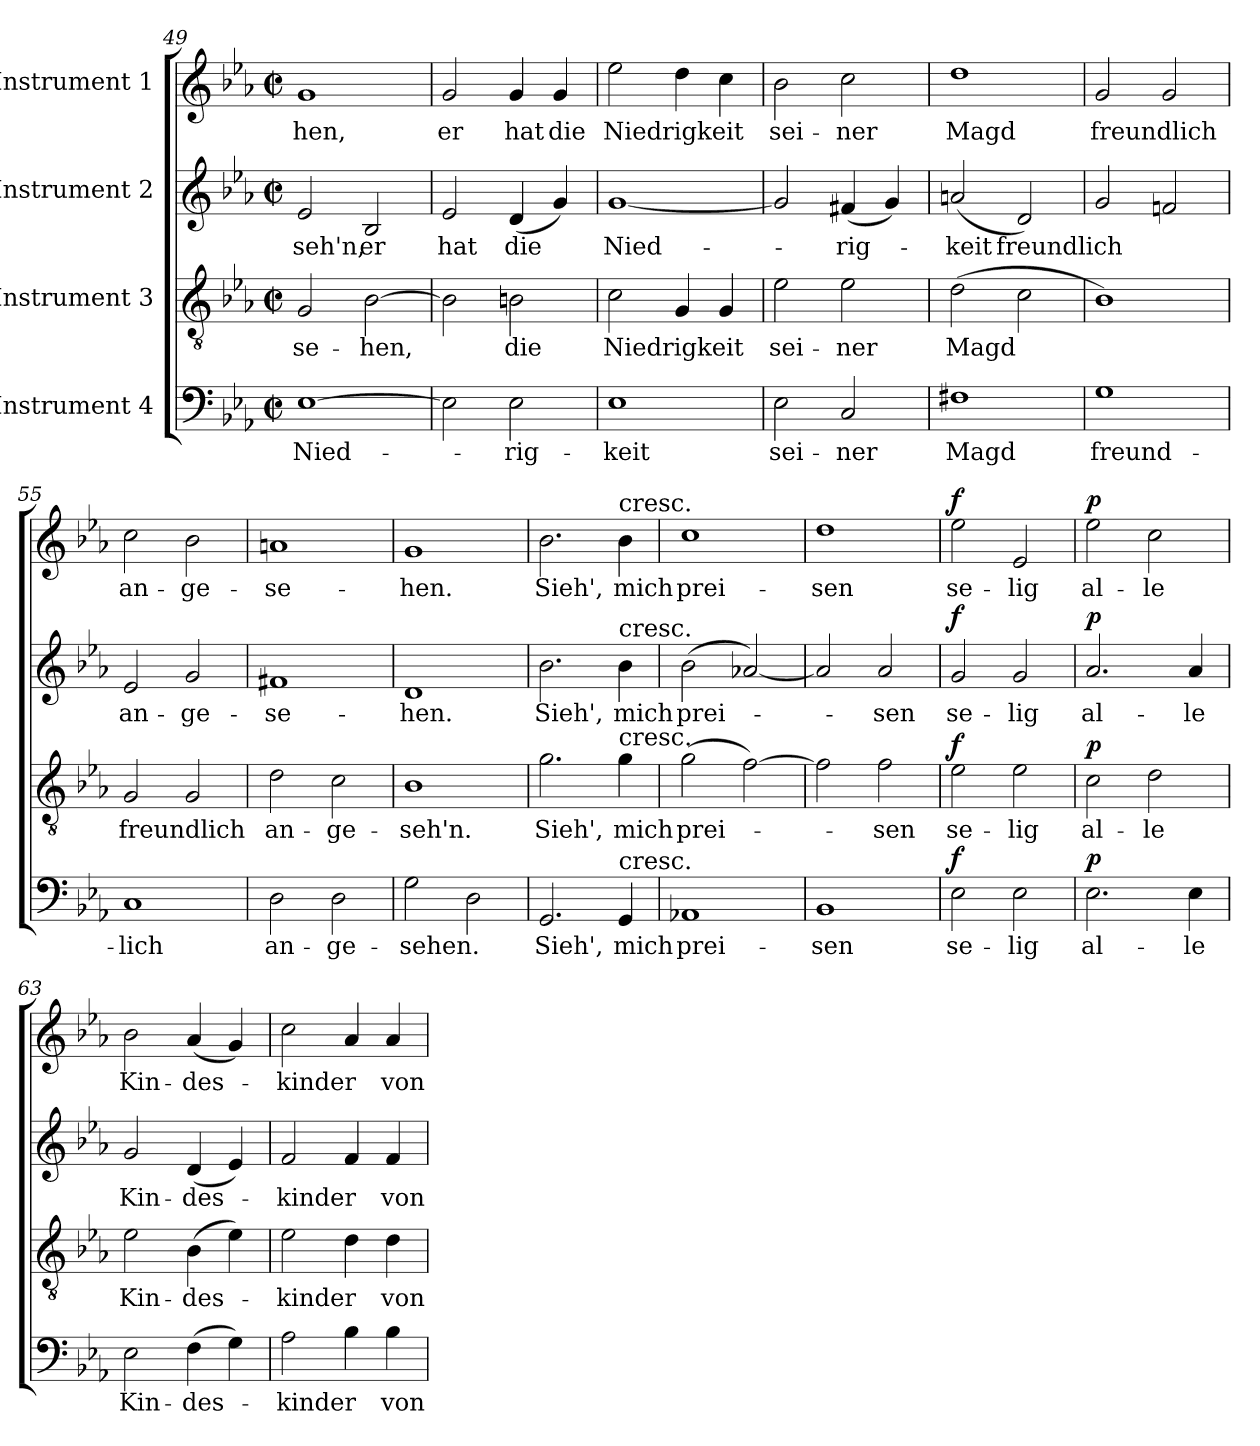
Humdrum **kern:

**kern	**text	**dynam	**kern	**text	**dynam	**kern	**text	**dynam	**kern	**text	**dynam
*part4	*part4	*part4	*part3	*part3	*part3	*part2	*part2	*part2	*part1	*part1	*part1
*staff4	*staff4	*staff4	*staff3	*staff3	*staff3	*staff2	*staff2	*staff2	*staff1	*staff1	*staff1
*I"Instrument 4	*	*	*I"Instrument 3	*	*	*I"Instrument 2	*	*	*I"Instrument 1	*	*
*clefF4	*	*	*clefGv2	*	*	*clefG2	*	*	*clefG2	*	*
*k[b-e-a-]	*	*	*k[b-e-a-]	*	*	*k[b-e-a-]	*	*	*k[b-e-a-]	*	*
*E-:	*	*	*E-:	*	*	*E-:	*	*	*E-:	*	*
*M2/2	*	*	*M2/2	*	*	*M2/2	*	*	*M2/2	*	*
*met(c|)	*	*	*met(c|)	*	*	*met(c|)	*	*	*met(c|)	*	*
=49	=49	=49	=49	=49	=49	=49	=49	=49	=49	=49	=49
!	!LO:LY:b	!	!	!LO:LY:b:cj	!	!	!LO:LY:b:cj	!	!	!LO:LY:b:cj	!
[>1E-	Nied-	.	2G/	-se-	.	2e-/	-seh'n,	.	1g	-hen,	.
!	!	!	!	!LO:LY:b	!	!	!LO:LY:b:cj	!	!	!	!
.	.	.	[>2B-\	-hen,	.	2B-/	er	.	.	.	.
=50	=50	=50	=50	=50	=50	=50	=50	=50	=50	=50	=50
!	!	!	!	!	!	!	!LO:LY:b:cj	!	!	!LO:LY:b:cj	!
2E-\]	.	.	2B-\]	.	.	2e-/	hat	.	2g/	er	.
!	!LO:LY:b:cj	!	!	!LO:LY:b:cj	!	!	!LO:LY:b	!	!	!LO:LY:b:cj	!
2E-\	-rig-	.	2Bn\	die	.	(<4d/	die	.	4g/	hat	.
!	!	!	!	!	!	!	!	!	!	!LO:LY:b:cj	!
.	.	.	.	.	.	4g/)	.	.	4g/	die	.
=51	=51	=51	=51	=51	=51	=51	=51	=51	=51	=51	=51
!	!LO:LY:b:cj	!	!	!LO:LY:b	!	!	!LO:LY:b	!	!	!LO:LY:b	!
1E-	-keit	.	2c\	Niedrigkeit	.	[<1g	Nied-	.	2ee-\	Niedrigkeit	.
.	.	.	4G/	.	.	.	.	.	4dd\	.	.
.	.	.	4G/	.	.	.	.	.	4cc\	.	.
=52	=52	=52	=52	=52	=52	=52	=52	=52	=52	=52	=52
!	!LO:LY:b:cj	!	!	!LO:LY:b:cj	!	!	!	!	!	!LO:LY:b:cj	!
2E-\	sei-	.	2e-\	sei-	.	2g/]	.	.	2b-\	sei-	.
!	!LO:LY:b:cj	!	!	!LO:LY:b:cj	!	!	!LO:LY:b	!	!	!LO:LY:b:cj	!
2C/	-ner	.	2e-\	-ner	.	(<4f#X/	-rig-	.	2cc\	-ner	.
.	.	.	.	.	.	4g/)	.	.	.	.	.
!!LO:PB:g=z
=53	=53	=53	=53	=53	=53	=53	=53	=53	=53	=53	=53
!	!LO:LY:b:cj	!	!	!LO:LY:b	!	!	!LO:LY:b	!	!	!LO:LY:b:cj	!
1F#X	Magd	.	(>2d\	Magd	.	(<2an/	-keit	.	1dd	Magd	.
!	!	!	!	!	!	!	!LO:LY:b	!	!	!	!
.	.	.	2c\	.	.	2d/)	freundlich	.	.	.	.
=54	=54	=54	=54	=54	=54	=54	=54	=54	=54	=54	=54
!	!LO:LY:b:cj	!	!	!	!	!	!	!	!	!LO:LY:b:cj	!
1G	freund-	.	1B-)	.	.	2g/	.	.	2g/	freundlich	.
.	.	.	.	.	.	2fn/	.	.	2g/	.	.
=55	=55	=55	=55	=55	=55	=55	=55	=55	=55	=55	=55
!	!LO:LY:b:cj	!	!	!LO:LY:b:cj	!	!	!LO:LY:b:cj	!	!	!LO:LY:b:cj	!
1C	-lich	.	2G/	freundlich	.	2e-/	an-	.	2cc\	an-	.
!	!	!	!	!	!	!	!LO:LY:b:cj	!	!	!LO:LY:b:cj	!
.	.	.	2G/	.	.	2g/	-ge-	.	2b-\	-ge-	.
=56	=56	=56	=56	=56	=56	=56	=56	=56	=56	=56	=56
!	!LO:LY:b:cj	!	!	!LO:LY:b:cj	!	!	!LO:LY:b:cj	!	!	!LO:LY:b:cj	!
2D\	an-	.	2d\	an-	.	1f#X	-se-	.	1an	-se-	.
!	!LO:LY:b:cj	!	!	!LO:LY:b:cj	!	!	!	!	!	!	!
2D\	-ge-	.	2c\	-ge-	.	.	.	.	.	.	.
=57	=57	=57	=57	=57	=57	=57	=57	=57	=57	=57	=57
!	!LO:LY:b	!	!	!LO:LY:b:cj	!	!	!LO:LY:b:cj	!	!	!LO:LY:b:cj	!
2G\	-sehen.	.	1B-	-seh'n.	.	1d	-hen.	.	1g	-hen.	.
2D\	.	.	.	.	.	.	.	.	.	.	.
=58	=58	=58	=58	=58	=58	=58	=58	=58	=58	=58	=58
!	!LO:LY:b:cj	!	!	!LO:LY:b:cj	!	!	!LO:LY:b:cj	!	!	!LO:LY:b:cj	!
2.GG/	Sieh',	.	2.g\	Sieh',	.	2.b-\	Sieh',	.	2.b-\	Sieh',	.
!	!	!	!	!	!	!	!	!	!LO:TX:a:t=cresc.	!	!
!	!	!	!	!	!	!LO:TX:a:t=cresc.	!	!	!	!	!
!	!	!	!LO:TX:a:t=cresc.	!	!	!	!	!	!	!	!
!LO:TX:a:t=cresc.	!	!	!	!	!	!	!	!	!	!	!
!	!LO:LY:b:cj	!	!	!LO:LY:b:cj	!	!	!LO:LY:b:cj	!	!	!LO:LY:b:cj	!
4GG/	mich	.	4g\	mich	.	4b-\	mich	.	4b-\	mich	.
=59	=59	=59	=59	=59	=59	=59	=59	=59	=59	=59	=59
!	!LO:LY:b:cj	!	!	!LO:LY:b	!	!	!LO:LY:b	!	!	!LO:LY:b:cj	!
1AA-X	prei-	.	(>2g\	prei-	.	(>2b-\	prei-	.	1cc	prei-	.
.	.	.	[>2f\)	.	.	[<2a-X/)	.	.	.	.	.
=60	=60	=60	=60	=60	=60	=60	=60	=60	=60	=60	=60
!	!LO:LY:b:cj	!	!	!	!	!	!	!	!	!LO:LY:b:cj	!
1BB-	-sen	.	2f\]	.	.	2a-/]	.	.	1dd	-sen	.
!	!	!	!	!LO:LY:b:cj	!	!	!LO:LY:b:cj	!	!	!	!
.	.	.	2f\	-sen	.	2a-/	-sen	.	.	.	.
=61	=61	=61	=61	=61	=61	=61	=61	=61	=61	=61	=61
!	!LO:LY:b:cj	!LO:DY:a	!	!LO:LY:b:cj	!LO:DY:a	!	!LO:LY:b:cj	!LO:DY:a	!	!LO:LY:b:cj	!LO:DY:a
2E-\	se-	f	2e-\	se-	f	2g/	se-	f	2ee-\	se-	f
!	!LO:LY:b:cj	!	!	!LO:LY:b:cj	!	!	!LO:LY:b:cj	!	!	!LO:LY:b:cj	!
2E-\	-lig	.	2e-\	-lig	.	2g/	-lig	.	2e-/	-lig	.
=62	=62	=62	=62	=62	=62	=62	=62	=62	=62	=62	=62
!	!LO:LY:b:cj	!LO:DY:a	!	!LO:LY:b:cj	!LO:DY:a	!	!LO:LY:b:cj	!LO:DY:a	!	!LO:LY:b:cj	!LO:DY:a
2.E-\	al-	p	2c\	al-	p	2.a-/	al-	p	2ee-\	al-	p
!	!	!	!	!LO:LY:b:cj	!	!	!	!	!	!LO:LY:b:cj	!
.	.	.	2d\	-le	.	.	.	.	2cc\	-le	.
!	!LO:LY:b:cj	!	!	!	!	!	!LO:LY:b:cj	!	!	!	!
4E-\	-le	.	.	.	.	4a-/	-le	.	.	.	.
=63	=63	=63	=63	=63	=63	=63	=63	=63	=63	=63	=63
!	!LO:LY:b:cj	!	!	!LO:LY:b:cj	!	!	!LO:LY:b:cj	!	!	!LO:LY:b:cj	!
2E-\	Kin-	.	2e-\	Kin-	.	2g/	Kin-	.	2b-\	Kin-	.
!	!LO:LY:b	!	!	!LO:LY:b	!	!	!LO:LY:b	!	!	!LO:LY:b	!
(>4F\	-des-	.	(>4B-\	-des-	.	(<4d/	-des-	.	(<4a-/	-des-	.
4G\)	.	.	4e-\)	.	.	4e-/)	.	.	4g/)	.	.
=64	=64	=64	=64	=64	=64	=64	=64	=64	=64	=64	=64
!	!LO:LY:b	!	!	!LO:LY:b	!	!	!LO:LY:b	!	!	!LO:LY:b	!
2A-\	-kinder	.	2e-\	-kinder	.	2f/	-kinder	.	2cc\	-kinder	.
4B-\	.	.	4d\	.	.	4f/	.	.	4a-/	.	.
!	!LO:LY:b:cj	!	!	!LO:LY:b:cj	!	!	!LO:LY:b:cj	!	!	!LO:LY:b:cj	!
4B-\	von	.	4d\	von	.	4f/	von	.	4a->/	von	.
=	=	=	=	=	=	=	=	=	=	=	=
*-	*-	*-	*-	*-	*-	*-	*-	*-	*-	*-	*-
